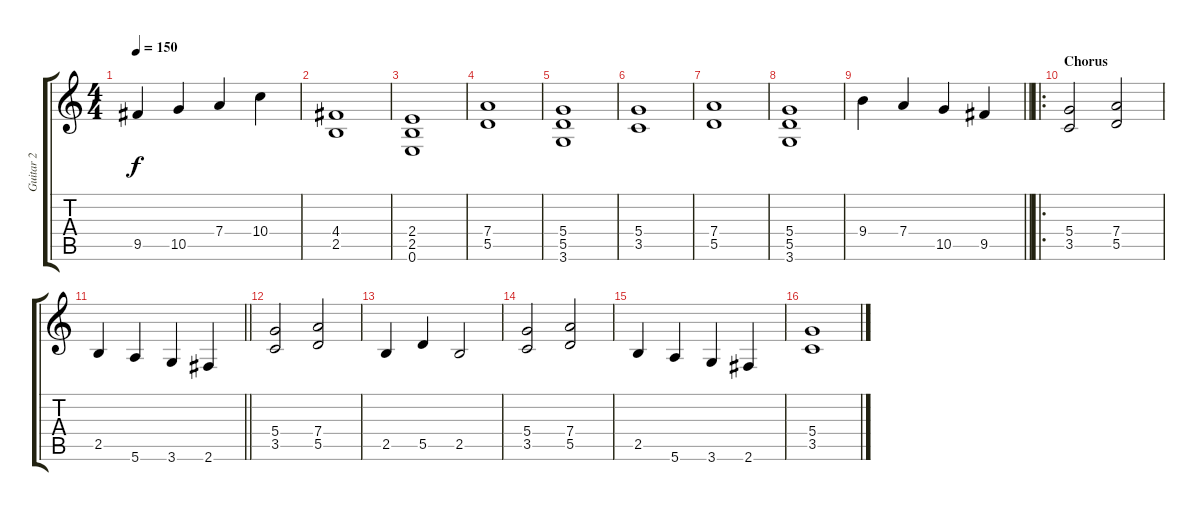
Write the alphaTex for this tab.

\track ("Guitar 2" "Guitar 2") {instrument overdrivenguitar}
\staff {score tabs}
\tuning (E4 B3 G3 D3 A2 E2) {hide}
\ts (4 4)
\tempo 150
\clef g2
\ks c
9.5.4{dy f} 10.5.4 7.4.4 10.4.4 |
(4.4 2.5).1 |
(2.4 2.5 0.6).1 |
(7.4 5.5).1 |
(5.4 5.5 3.6).1 |
(5.4 3.5).1 |
(7.4 5.5).1 |
(5.4 5.5 3.6).1 |
\barLineRight lightlight
9.4.4 7.4.4 10.5.4 9.5.4 |
\ro
\section ("" "Chorus")
(5.4 3.5).2 (7.4 5.5).2 |
\barLineRight lightlight
2.5.4 5.6.4 3.6.4 2.6.4 |
(5.4 3.5).2 (7.4 5.5).2 |
2.5.4 5.5.4 2.5.2 |
(5.4 3.5).2 (7.4 5.5).2 |
2.5.4 5.6.4 3.6.4 2.6.4 |
(5.4 3.5).1
